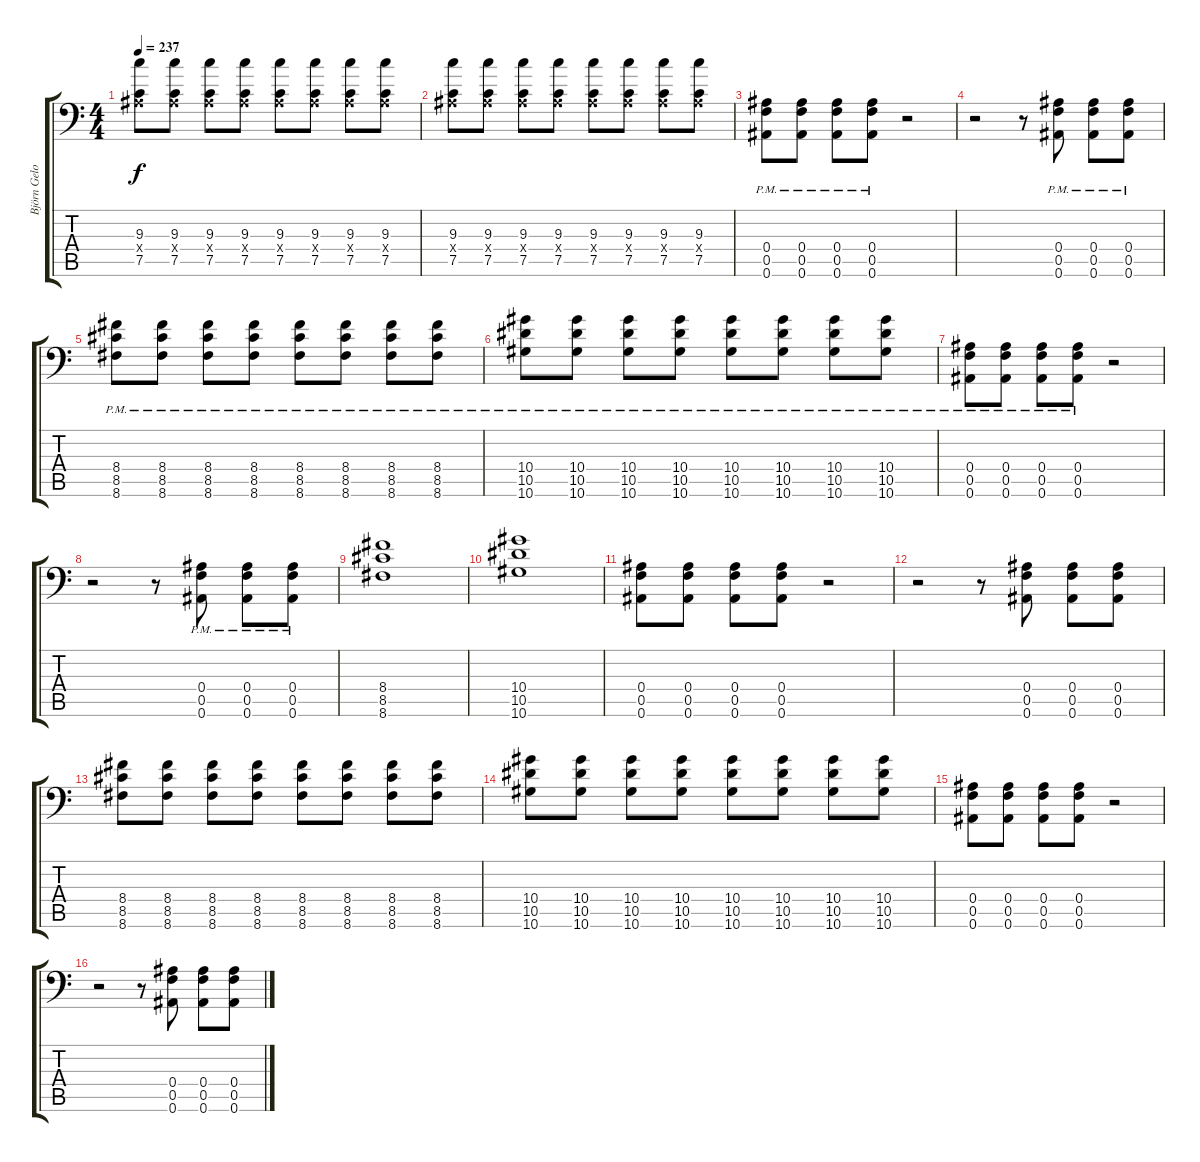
\track ("Björn Gelotte" "Björn Gelo") {instrument distortionguitar}
\staff {score tabs}
\tuning (C4 G3 Eb3 Bb2 F2 Bb1) {hide}
\ts (4 4)
\tempo 237
\clef f4
\ks c
(9.3 0.4{x} 7.5).8{dy f} (9.3 0.4{x} 7.5).8 (9.3 0.4{x} 7.5).8 (9.3 0.4{x} 7.5).8 (9.3 0.4{x} 7.5).8 (9.3 0.4{x} 7.5).8 (9.3 0.4{x} 7.5).8 (9.3 0.4{x} 7.5).8 |
(9.3 0.4{x} 7.5).8 (9.3 0.4{x} 7.5).8 (9.3 0.4{x} 7.5).8 (9.3 0.4{x} 7.5).8 (9.3 0.4{x} 7.5).8 (9.3 0.4{x} 7.5).8 (9.3 0.4{x} 7.5).8 (9.3 0.4{x} 7.5).8 |
(0.4{pm} 0.5{pm} 0.6{pm}).8 (0.4{pm} 0.5{pm} 0.6{pm}).8 (0.4{pm} 0.5{pm} 0.6{pm}).8 (0.4{pm} 0.5{pm} 0.6{pm}).8 r.2 |
r.2 r.8 (0.4{pm} 0.5{pm} 0.6{pm}).8 (0.4{pm} 0.5{pm} 0.6{pm}).8 (0.4{pm} 0.5{pm} 0.6{pm}).8 |
(8.4{pm} 8.5{pm} 8.6{pm}).8 (8.4{pm} 8.5{pm} 8.6{pm}).8 (8.4{pm} 8.5{pm} 8.6{pm}).8 (8.4{pm} 8.5{pm} 8.6{pm}).8 (8.4{pm} 8.5{pm} 8.6{pm}).8 (8.4{pm} 8.5{pm} 8.6{pm}).8 (8.4{pm} 8.5{pm} 8.6{pm}).8 (8.4{pm} 8.5{pm} 8.6{pm}).8 |
(10.4{pm} 10.5{pm} 10.6{pm}).8 (10.4{pm} 10.5{pm} 10.6{pm}).8 (10.4{pm} 10.5{pm} 10.6{pm}).8 (10.4{pm} 10.5{pm} 10.6{pm}).8 (10.4{pm} 10.5{pm} 10.6{pm}).8 (10.4{pm} 10.5{pm} 10.6{pm}).8 (10.4{pm} 10.5{pm} 10.6{pm}).8 (10.4{pm} 10.5{pm} 10.6{pm}).8 |
(0.4{pm} 0.5{pm} 0.6{pm}).8 (0.4{pm} 0.5{pm} 0.6{pm}).8 (0.4{pm} 0.5{pm} 0.6{pm}).8 (0.4{pm} 0.5{pm} 0.6{pm}).8 r.2 |
r.2 r.8 (0.4{pm} 0.5{pm} 0.6{pm}).8 (0.4{pm} 0.5{pm} 0.6{pm}).8 (0.4{pm} 0.5{pm} 0.6{pm}).8 |
(8.4 8.5 8.6).1 |
(10.4 10.5 10.6).1 |
(0.4 0.5 0.6).8 (0.4 0.5 0.6).8 (0.4 0.5 0.6).8 (0.4 0.5 0.6).8 r.2 |
r.2 r.8 (0.4 0.5 0.6).8 (0.4 0.5 0.6).8 (0.4 0.5 0.6).8 |
(8.4 8.5 8.6).8 (8.4 8.5 8.6).8 (8.4 8.5 8.6).8 (8.4 8.5 8.6).8 (8.4 8.5 8.6).8 (8.4 8.5 8.6).8 (8.4 8.5 8.6).8 (8.4 8.5 8.6).8 |
(10.4 10.5 10.6).8 (10.4 10.5 10.6).8 (10.4 10.5 10.6).8 (10.4 10.5 10.6).8 (10.4 10.5 10.6).8 (10.4 10.5 10.6).8 (10.4 10.5 10.6).8 (10.4 10.5 10.6).8 |
(0.4 0.5 0.6).8 (0.4 0.5 0.6).8 (0.4 0.5 0.6).8 (0.4 0.5 0.6).8 r.2 |
r.2 r.8 (0.4 0.5 0.6).8 (0.4 0.5 0.6).8 (0.4 0.5 0.6).8
